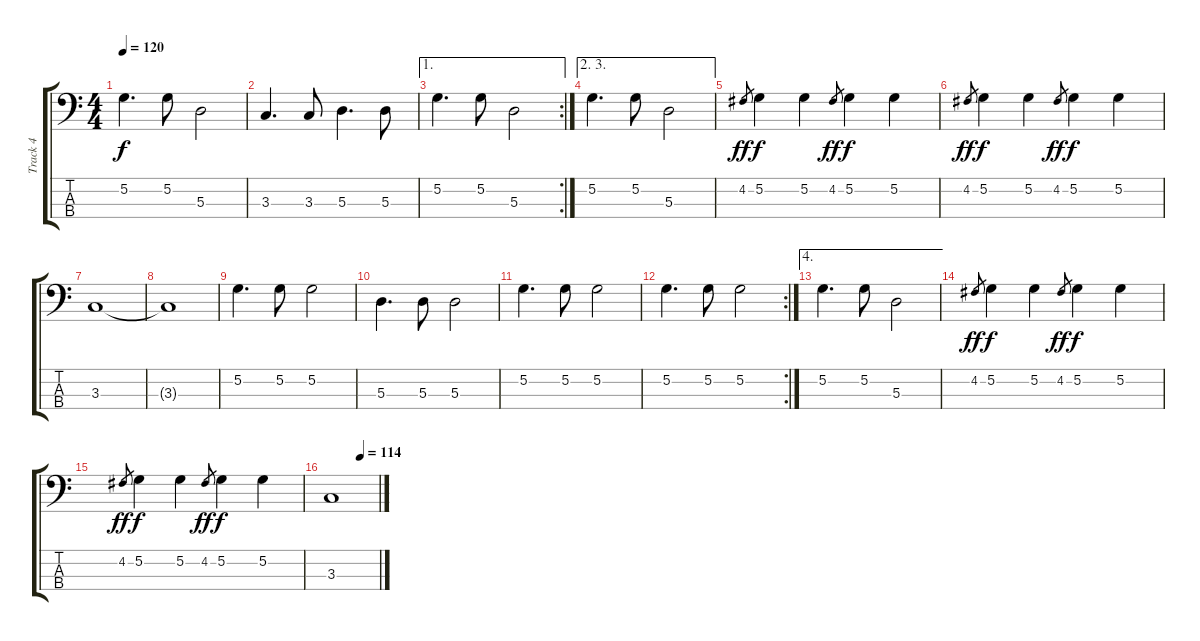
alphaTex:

\track ("Track 4" "Track 4") {instrument electricbassfinger}
\staff {score tabs}
\tuning (G2 D2 A1 E1) {hide}
\ts (4 4)
\tempo 120
\clef f4
\ks c
5.2.4{d dy f} 5.2.8 5.3.2 |
3.3.4{d} 3.3.8 5.3.4{d} 5.3.8 |
\ae 1
\rc 2
5.2.4{d} 5.2.8 5.3.2 |
\ae (2 3)
5.2.4{d} 5.2.8 5.3.2 |
4.2.8{gr dy ff} 5.2.4{dy f} 5.2.4 4.2.8{gr dy ff} 5.2.4{dy f} 5.2.4 |
4.2.8{gr dy ff} 5.2.4{dy f} 5.2.4 4.2.8{gr dy ff} 5.2.4{dy f} 5.2.4 |
3.3.1 |
3.3{t}.1 |
5.2.4{d} 5.2.8 5.2.2 |
5.3.4{d} 5.3.8 5.3.2 |
5.2.4{d} 5.2.8 5.2.2 |
\rc 2
5.2.4{d} 5.2.8 5.2.2 |
\ae 4
5.2.4{d} 5.2.8 5.3.2 |
4.2.8{gr dy ff} 5.2.4{dy f} 5.2.4 4.2.8{gr dy ff} 5.2.4{dy f} 5.2.4 |
4.2.8{gr dy ff} 5.2.4{dy f} 5.2.4 4.2.8{gr dy ff} 5.2.4{dy f} 5.2.4 |
\tempo (114 0.625)
3.3.1
